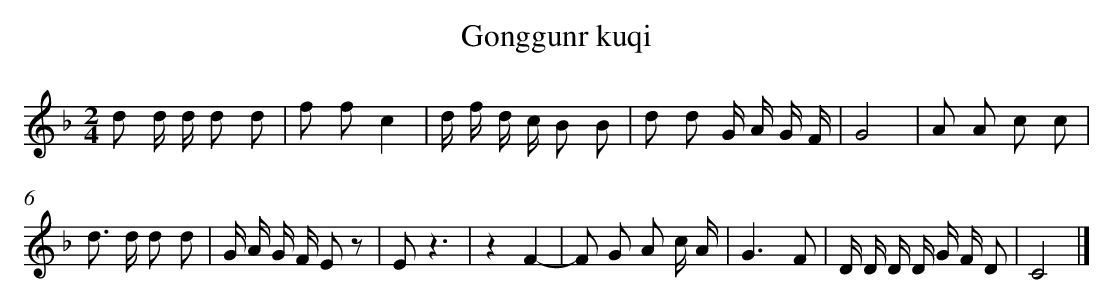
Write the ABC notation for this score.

X:1
T: Gonggunr kuqi
L: 1/8
M: 2/4
K: F
d d/ d/ d d [I:setbarnb 1]|
f fc2 |
d/ f/ d/ c/ B B |
d d G/ A/ G/ F/ |
G4 |
A A c c |
d> d d d |
G/ A/ G/ F/ E z |
Ez3 |
z2F2- |
F G A c/ A/ |
G3F |
D/ D/ D/ D/ G/ F/ D |
C4 |]
